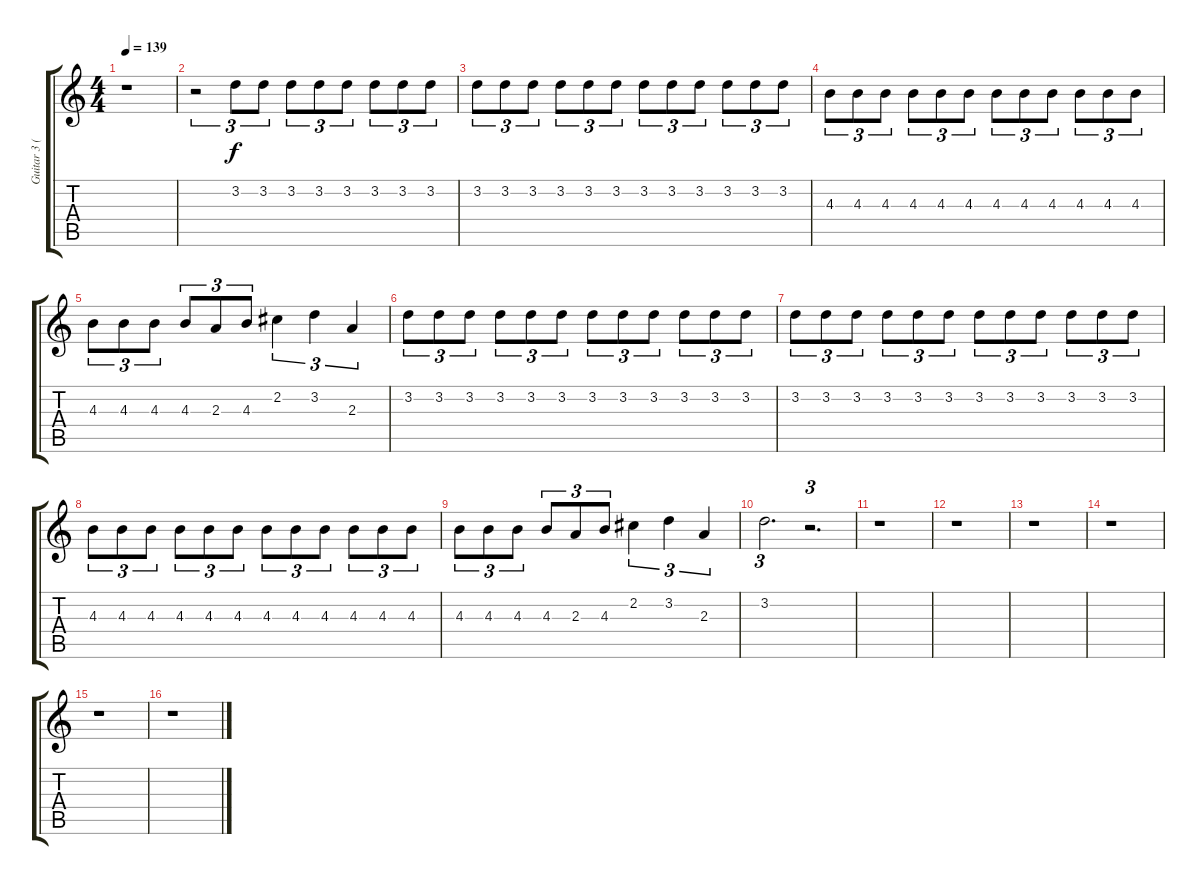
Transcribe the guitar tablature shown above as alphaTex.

\track ("Guitar 3 (Extra)" "Guitar 3 (") {instrument distortionguitar}
\staff {score tabs}
\tuning (E4 B3 G3 D3 A2 D2) {hide}
\ts (4 4)
\tempo 139
\clef g2
\ks c
r.1{dy f} |
r.2{tu (3 2)} 3.2.8{tu (3 2)} 3.2.8{tu (3 2)} 3.2.8{tu (3 2)} 3.2.8{tu (3 2)} 3.2.8{tu (3 2)} 3.2.8{tu (3 2)} 3.2.8{tu (3 2)} 3.2.8{tu (3 2)} |
3.2.8{tu (3 2)} 3.2.8{tu (3 2)} 3.2.8{tu (3 2)} 3.2.8{tu (3 2)} 3.2.8{tu (3 2)} 3.2.8{tu (3 2)} 3.2.8{tu (3 2)} 3.2.8{tu (3 2)} 3.2.8{tu (3 2)} 3.2.8{tu (3 2)} 3.2.8{tu (3 2)} 3.2.8{tu (3 2)} |
4.3.8{tu (3 2)} 4.3.8{tu (3 2)} 4.3.8{tu (3 2)} 4.3.8{tu (3 2)} 4.3.8{tu (3 2)} 4.3.8{tu (3 2)} 4.3.8{tu (3 2)} 4.3.8{tu (3 2)} 4.3.8{tu (3 2)} 4.3.8{tu (3 2)} 4.3.8{tu (3 2)} 4.3.8{tu (3 2)} |
4.3.8{tu (3 2)} 4.3.8{tu (3 2)} 4.3.8{tu (3 2)} 4.3.8{tu (3 2)} 2.3.8{tu (3 2)} 4.3.8{tu (3 2)} 2.2.4{tu (3 2)} 3.2.4{tu (3 2)} 2.3.4{tu (3 2)} |
3.2.8{tu (3 2)} 3.2.8{tu (3 2)} 3.2.8{tu (3 2)} 3.2.8{tu (3 2)} 3.2.8{tu (3 2)} 3.2.8{tu (3 2)} 3.2.8{tu (3 2)} 3.2.8{tu (3 2)} 3.2.8{tu (3 2)} 3.2.8{tu (3 2)} 3.2.8{tu (3 2)} 3.2.8{tu (3 2)} |
3.2.8{tu (3 2)} 3.2.8{tu (3 2)} 3.2.8{tu (3 2)} 3.2.8{tu (3 2)} 3.2.8{tu (3 2)} 3.2.8{tu (3 2)} 3.2.8{tu (3 2)} 3.2.8{tu (3 2)} 3.2.8{tu (3 2)} 3.2.8{tu (3 2)} 3.2.8{tu (3 2)} 3.2.8{tu (3 2)} |
4.3.8{tu (3 2)} 4.3.8{tu (3 2)} 4.3.8{tu (3 2)} 4.3.8{tu (3 2)} 4.3.8{tu (3 2)} 4.3.8{tu (3 2)} 4.3.8{tu (3 2)} 4.3.8{tu (3 2)} 4.3.8{tu (3 2)} 4.3.8{tu (3 2)} 4.3.8{tu (3 2)} 4.3.8{tu (3 2)} |
4.3.8{tu (3 2)} 4.3.8{tu (3 2)} 4.3.8{tu (3 2)} 4.3.8{tu (3 2)} 2.3.8{tu (3 2)} 4.3.8{tu (3 2)} 2.2.4{tu (3 2)} 3.2.4{tu (3 2)} 2.3.4{tu (3 2)} |
3.2.2{d tu (3 2)} r.2{d tu (3 2)} |
r.1 |
r.1 |
r.1 |
r.1 |
r.1 |
r.1
